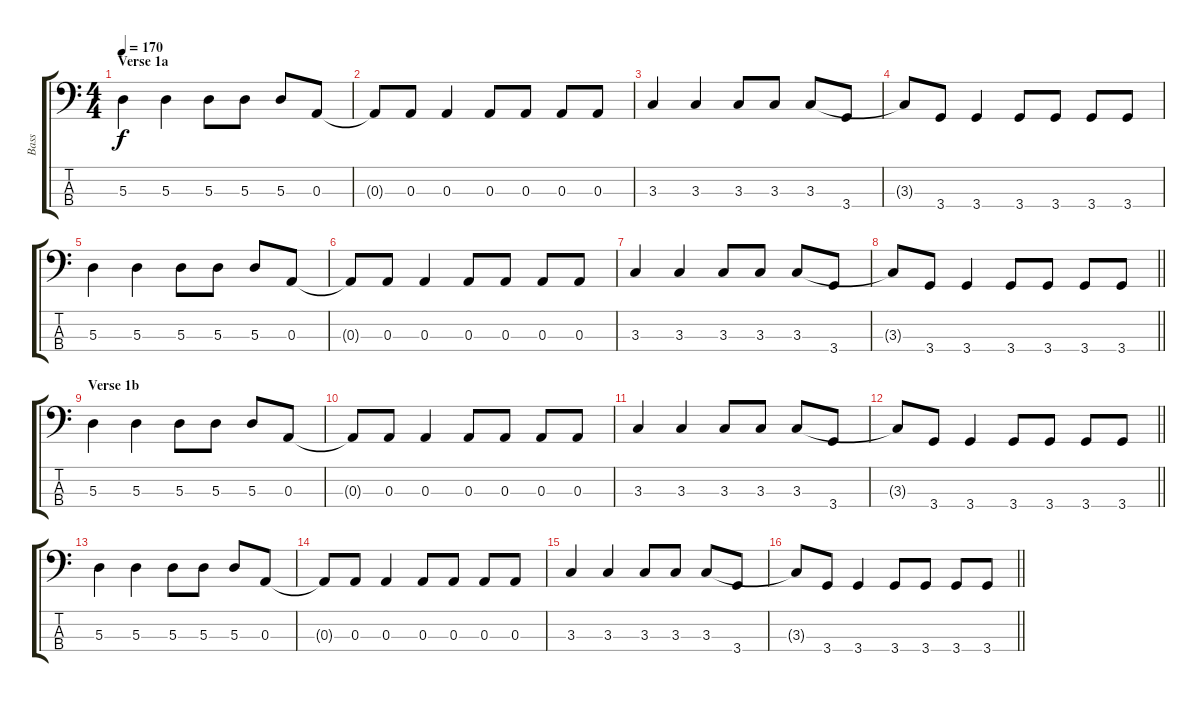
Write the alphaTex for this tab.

\track ("Bass" "Bass") {instrument electricbassfinger}
\staff {score tabs}
\tuning (G2 D2 A1 E1) {hide}
\ts (4 4)
\section ("" "Verse 1a")
\tempo 170
\clef f4
\ks c
5.3.4{dy f} 5.3.4 5.3.8 5.3.8 5.3.8 0.3.8 |
0.3{t}.8 0.3.8 0.3.4 0.3.8 0.3.8 0.3.8 0.3.8 |
3.3.4 3.3.4 3.3.8 3.3.8 3.3.8 3.4.8 |
3.3{t}.8 3.4.8 3.4.4 3.4.8 3.4.8 3.4.8 3.4.8 |
5.3.4 5.3.4 5.3.8 5.3.8 5.3.8 0.3.8 |
0.3{t}.8 0.3.8 0.3.4 0.3.8 0.3.8 0.3.8 0.3.8 |
3.3.4 3.3.4 3.3.8 3.3.8 3.3.8 3.4.8 |
\barLineRight lightlight
3.3{t}.8 3.4.8 3.4.4 3.4.8 3.4.8 3.4.8 3.4.8 |
\section ("" "Verse 1b")
5.3.4 5.3.4 5.3.8 5.3.8 5.3.8 0.3.8 |
0.3{t}.8 0.3.8 0.3.4 0.3.8 0.3.8 0.3.8 0.3.8 |
3.3.4 3.3.4 3.3.8 3.3.8 3.3.8 3.4.8 |
\barLineRight lightlight
3.3{t}.8 3.4.8 3.4.4 3.4.8 3.4.8 3.4.8 3.4.8 |
5.3.4 5.3.4 5.3.8 5.3.8 5.3.8 0.3.8 |
0.3{t}.8 0.3.8 0.3.4 0.3.8 0.3.8 0.3.8 0.3.8 |
3.3.4 3.3.4 3.3.8 3.3.8 3.3.8 3.4.8 |
\barLineRight lightlight
3.3{t}.8 3.4.8 3.4.4 3.4.8 3.4.8 3.4.8 3.4.8
